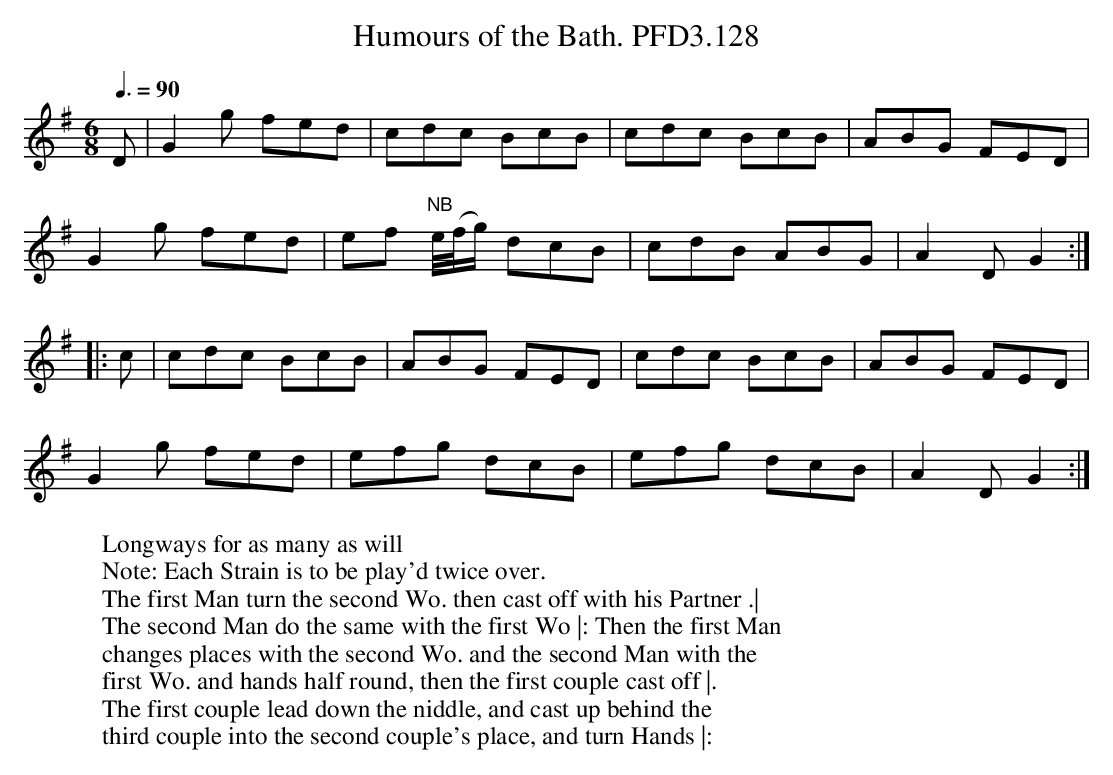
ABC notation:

X:1
T:Humours of the Bath. PFD3.128
M:6/8
L:1/8
W:Longways for as many as will
W:Note: Each Strain is to be play'd twice over.
W:The first Man turn the second Wo. then cast off with his Partner .|
W:The second Man do the same with the first Wo |: Then the first Man
W:changes places with the second Wo. and the second Man with the
W:first Wo. and hands half round, then the first couple cast off |.
W:The first couple lead down the niddle, and cast up behind the
W:third couple into the second couple's place, and turn Hands |:
Q:3/8=90
K:G
D | G2g fed | cdc BcB | cdc BcB | ABG FED |
G2g fed | ef "NB"e//(f//g/) dcB | cdB ABG | A2D G2 :|
|: c | cdc BcB | ABG FED | cdc BcB | ABG FED |
G2g fed | efg dcB | efg dcB | A2D G2 :|
